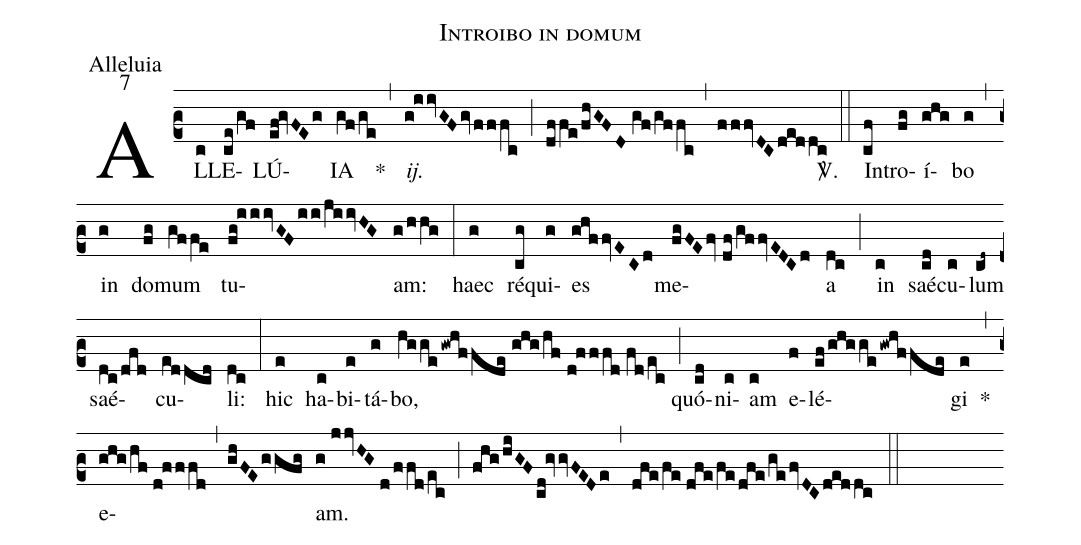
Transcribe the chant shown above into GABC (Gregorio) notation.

name:Introibo in domum;
office-part:Alleluia;
mode:7;
%%
(c2) AL(c)LE(ce/gf)LÚ(ef!gvFEg)IA(gf/ge) *(,) <i>ij.</i>(g!iivGF/gv/fffc) (;) (dffe/fhGFD//gf/gffc) (,) (fffvDC/deddc) <sp>V/</sp>.(::) In(cf)tro(fg)í(ghg)bo(g) (,) in(g) do(fg)mum(gffe) tu(fg!iiivGF/ii/jiivHG)am:(g/hhg) (:) haec(g) ré(cg)qui(g)es(ghffvECd) me(fgFE/fv//df/gffvEDCd)a(dc) (;) in(c) saé(cd)cu(c)lum(cd~) saé(dc/dfd)cu(eddcd)li:(dc) (:) hic(e) ha(c)bi(e)tá(g)bo,(hgge/gwhffde//ghg/hf//d!fffd//fd/ec) (;) quó(cd)ni(c)am(c) e(f)lé(ef/ghgge/gwhffde)gi(e) *(,) e(ghg/hf//d!fffd,ghFE/ggfg)am.(g//jjvHG//d/ffd/ec) (;) (fhg/hiGF/cd!gvvFEDe) (,) (dfe/fe//dfe/fe/dfe/ge/fvDC/deddc) (::)
